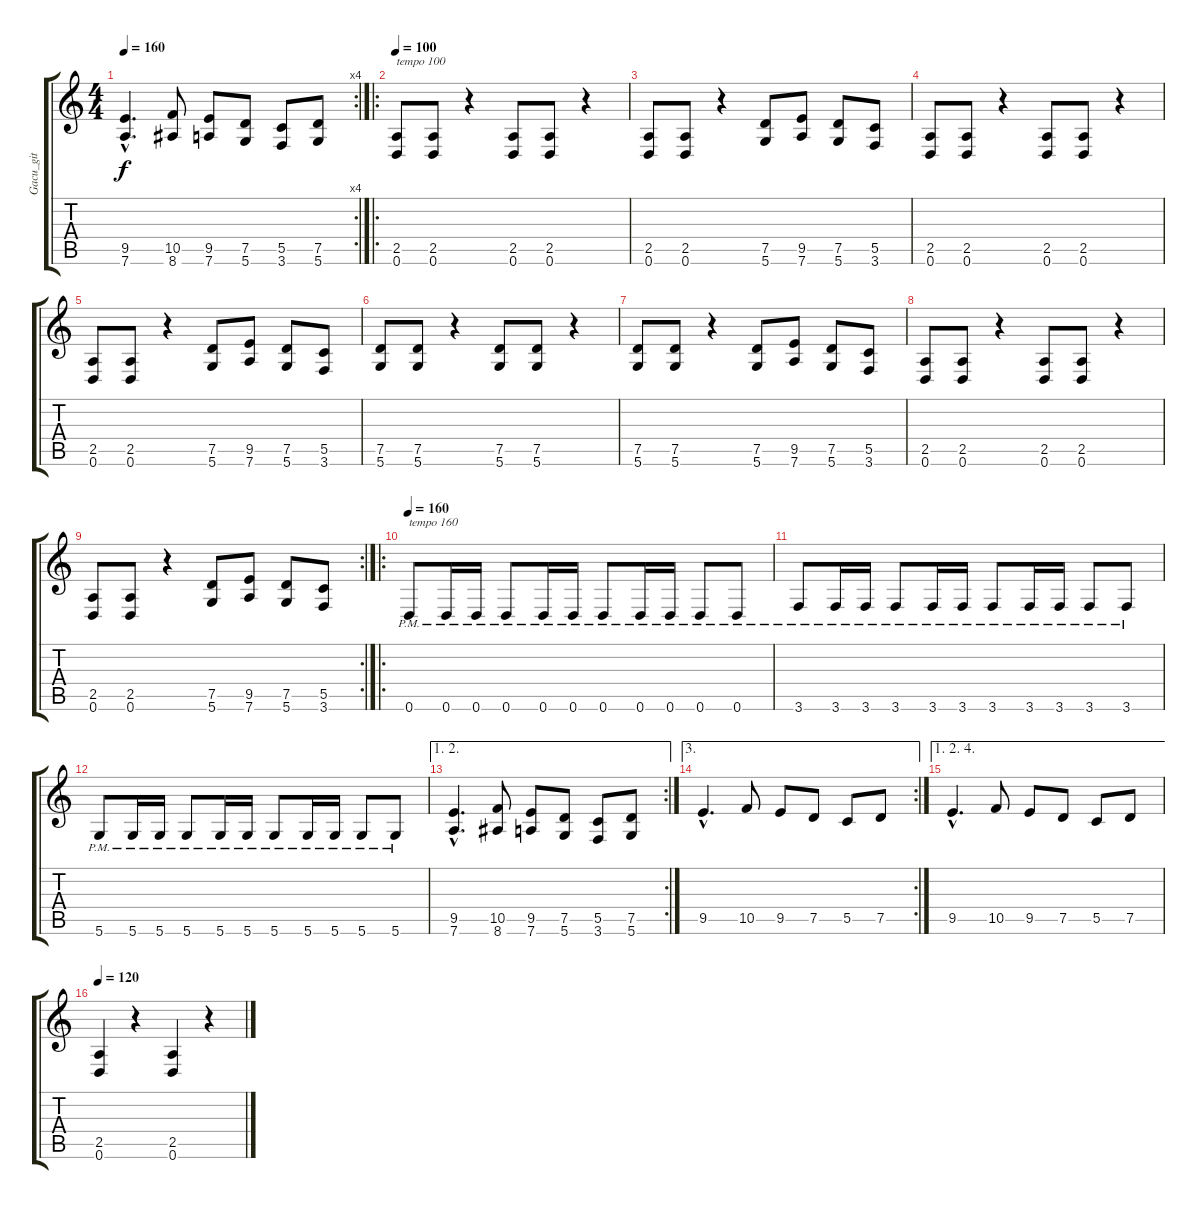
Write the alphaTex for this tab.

\track ("Gacu_git" "Gacu_git") {instrument distortionguitar}
\staff {score tabs}
\tuning (D4 A3 F3 C3 G2 D2) {hide}
\rc 4
\ts (4 4)
\tempo 160
\clef g2
\ks c
(9.5{hac} 7.6{hac}).4{d dy f} (10.5 8.6).8 (9.5 7.6).8 (7.5 5.6).8 (5.5 3.6).8 (7.5 5.6).8 |
\ro
\tempo 100
(2.5 0.6).8{txt "tempo 100"} (2.5 0.6).8 r.4 (2.5 0.6).8 (2.5 0.6).8 r.4 |
(2.5 0.6).8 (2.5 0.6).8 r.4 (7.5 5.6).8 (9.5 7.6).8 (7.5 5.6).8 (5.5 3.6).8 |
(2.5 0.6).8 (2.5 0.6).8 r.4 (2.5 0.6).8 (2.5 0.6).8 r.4 |
(2.5 0.6).8 (2.5 0.6).8 r.4 (7.5 5.6).8 (9.5 7.6).8 (7.5 5.6).8 (5.5 3.6).8 |
(7.5 5.6).8 (7.5 5.6).8 r.4 (7.5 5.6).8 (7.5 5.6).8 r.4 |
(7.5 5.6).8 (7.5 5.6).8 r.4 (7.5 5.6).8 (9.5 7.6).8 (7.5 5.6).8 (5.5 3.6).8 |
(2.5 0.6).8 (2.5 0.6).8 r.4 (2.5 0.6).8 (2.5 0.6).8 r.4 |
\rc 2
(2.5 0.6).8 (2.5 0.6).8 r.4 (7.5 5.6).8 (9.5 7.6).8 (7.5 5.6).8 (5.5 3.6).8 |
\ro
\tempo 160
0.6{pm}.8{txt "tempo 160"} 0.6{pm}.16 0.6{pm}.16 0.6{pm}.8 0.6{pm}.16 0.6{pm}.16 0.6{pm}.8 0.6{pm}.16 0.6{pm}.16 0.6{pm}.8 0.6{pm}.8 |
3.6{pm}.8 3.6{pm}.16 3.6{pm}.16 3.6{pm}.8 3.6{pm}.16 3.6{pm}.16 3.6{pm}.8 3.6{pm}.16 3.6{pm}.16 3.6{pm}.8 3.6{pm}.8 |
5.6{pm}.8 5.6{pm}.16 5.6{pm}.16 5.6{pm}.8 5.6{pm}.16 5.6{pm}.16 5.6{pm}.8 5.6{pm}.16 5.6{pm}.16 5.6{pm}.8 5.6{pm}.8 |
\ae (1 2)
\rc 2
(9.5{hac} 7.6{hac}).4{d} (10.5 8.6).8 (9.5 7.6).8 (7.5 5.6).8 (5.5 3.6).8 (7.5 5.6).8 |
\ae 3
\rc 2
9.5{hac}.4{d} 10.5.8 9.5.8 7.5.8 5.5.8 7.5.8 |
\ae (1 2 4)
9.5{hac}.4{d} 10.5.8 9.5.8 7.5.8 5.5.8 7.5.8 |
\tempo 120
(2.5 0.6).4 r.4 (2.5 0.6).4 r.4
